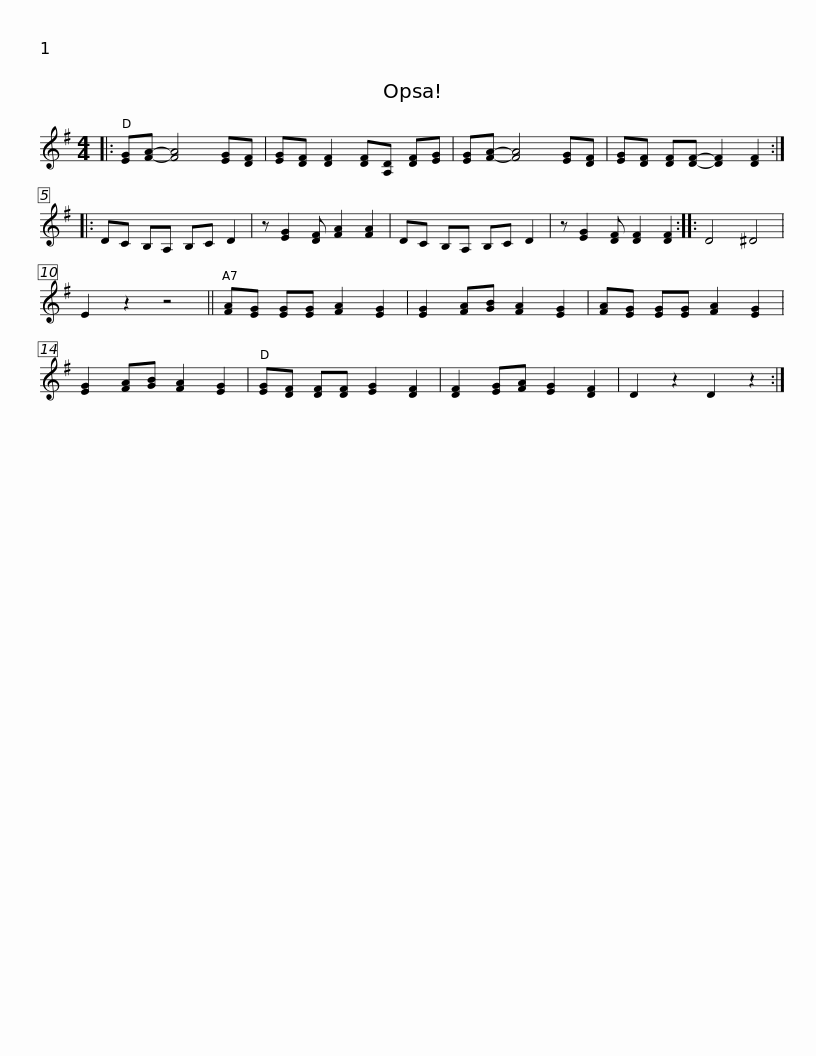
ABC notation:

X:1
L:1/8
M:4/4
I:linebreak $
K:G
V:1 treble
V:1
|: [EG][FA]- [FA]4 [EG][DF] | [EG][DF] [DF]2 [DF][A,D] [DF][EG] | [EG][FA]- [FA]4 [EG][DF] | [EG][DF] [DF][DF]- [DF]2 [DF]2 :: DC B,A, B,C D2 | %5
 z [EG]2 [DF] [FA]2 [FA]2 |$ DC B,A, B,C D2 | z [EG]2 [DF] [DF]2 [DF]2 :: D4 ^D4 | E2 z2 z4 || %10
 [FA][EG] [EG][EG] [FA]2 [EG]2 | [EG]2 [FA][GB] [FA]2 [EG]2 | [FA][EG] [EG][EG] [FA]2 [EG]2 |$ [EG]2 [FA][GB] [FA]2 [EG]2 | [EG][DF] [DF][DF] [EG]2 [DF]2 | %15
 [DF]2 [EG][FA] [EG]2 [DF]2 | D2 z2 D2 z2 :| %17
